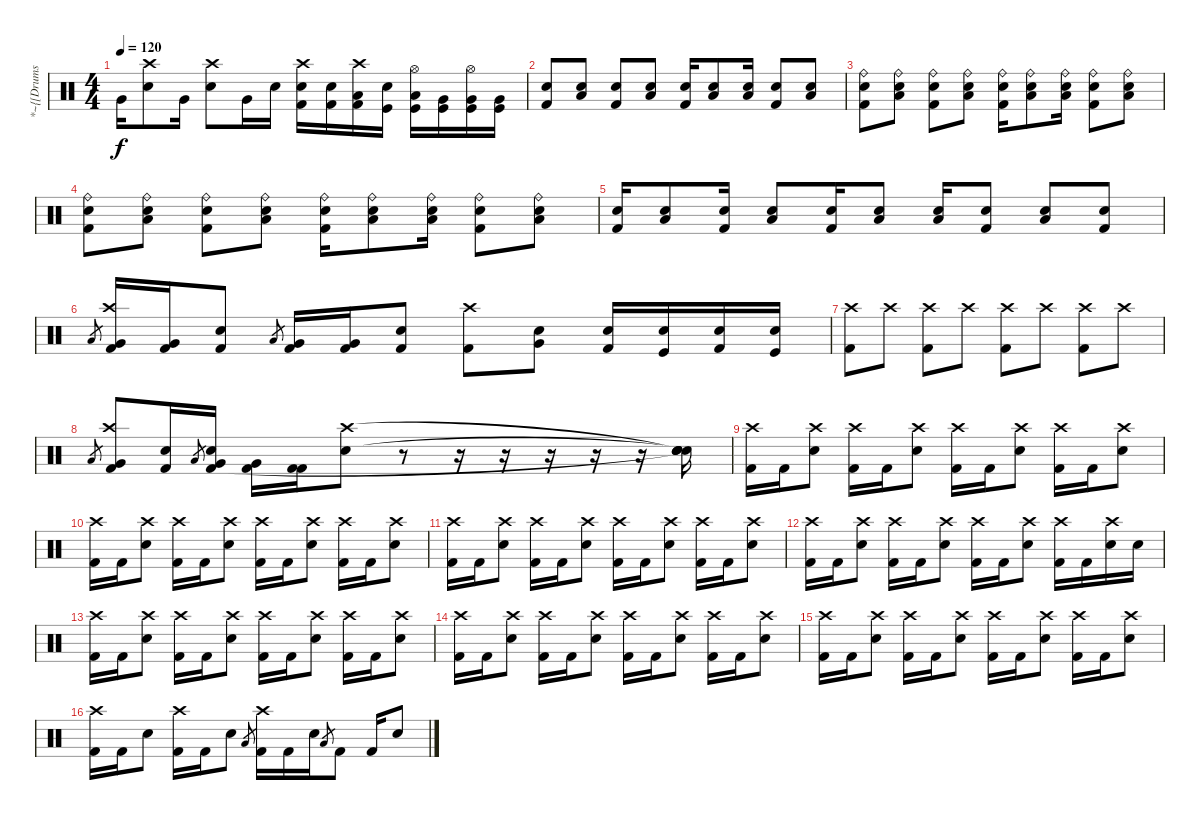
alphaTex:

\track ("*~{[Drums    - Tabbed by Peter B.]}~*" "*~{[Drums ") {instrument percussion}
\staff {score}
\articulation defaults
\ts (4 4)
\tempo 120
\clef neutral
\ks c "Very Low Tom (hit)".16{dy f}
("Crash high (hit)" "Electric Snare (hit)").8 "Very Low Tom (hit)".16 ("Crash high (hit)" "Electric Snare (hit)").8 "Very Low Tom (hit)".16 "Electric Snare (hit)".16 ("Crash high (hit)" "Electric Snare (hit)" "Kick (hit) 2").16 ("Electric Snare (hit)" "Kick (hit) 2").16 ("Crash high (hit)" "Low Tom (hit)" "Kick (hit) 2").16 ("Electric Snare (hit)" "Kick (hit)").16 ("Hi-Hat (open)" "Low Tom (hit)" "Kick (hit)").16 ("Very Low Tom (hit)" "Kick (hit)").16 ("Hi-Hat (open)" "Very Low Tom (hit)" "Kick (hit)").16 ("Very Low Tom (hit)" "Kick (hit)").16 |
("Electric Snare (hit)" "Kick (hit) 2").8 ("Electric Snare (hit)" "Low Tom (hit)").8 ("Electric Snare (hit)" "Kick (hit) 2").8 ("Electric Snare (hit)" "Low Tom (hit)").8 ("Electric Snare (hit)" "Kick (hit) 2").16 ("Electric Snare (hit)" "Low Tom (hit)").8 ("Electric Snare (hit)" "Low Tom (hit)").16 ("Electric Snare (hit)" "Kick (hit) 2").8 ("Electric Snare (hit)" "Low Tom (hit)").8 |
("Ride (bell)" "Electric Snare (hit)" "Kick (hit) 2").8 ("Ride (bell)" "Electric Snare (hit)" "Low Tom (hit)").8 ("Ride (bell)" "Electric Snare (hit)" "Kick (hit) 2").8 ("Ride (bell)" "Electric Snare (hit)" "Low Tom (hit)").8 ("Ride (bell)" "Electric Snare (hit)" "Kick (hit) 2").16 ("Ride (bell)" "Electric Snare (hit)" "Low Tom (hit)").8 ("Ride (bell)" "Electric Snare (hit)" "Low Tom (hit)").16 ("Ride (bell)" "Electric Snare (hit)" "Kick (hit) 2").8 ("Ride (bell)" "Electric Snare (hit)" "Low Tom (hit)").8 |
("Ride (bell)" "Electric Snare (hit)" "Kick (hit) 2").8 ("Ride (bell)" "Electric Snare (hit)" "Low Tom (hit)").8 ("Ride (bell)" "Electric Snare (hit)" "Kick (hit) 2").8 ("Ride (bell)" "Electric Snare (hit)" "Low Tom (hit)").8 ("Ride (bell)" "Electric Snare (hit)" "Kick (hit) 2").16 ("Ride (bell)" "Electric Snare (hit)" "Low Tom (hit)").8 ("Ride (bell)" "Electric Snare (hit)" "Low Tom (hit)").16 ("Ride (bell)" "Electric Snare (hit)" "Kick (hit) 2").8 ("Ride (bell)" "Electric Snare (hit)" "Low Tom (hit)").8 |
("Electric Snare (hit)" "Kick (hit) 2").16 ("Electric Snare (hit)" "Low Tom (hit)").8 ("Electric Snare (hit)" "Kick (hit) 2").16 ("Electric Snare (hit)" "Low Tom (hit)").8 ("Electric Snare (hit)" "Kick (hit) 2").16 ("Electric Snare (hit)" "Low Tom (hit)").8 ("Electric Snare (hit)" "Low Tom (hit)").16 ("Electric Snare (hit)" "Kick (hit) 2").8 ("Electric Snare (hit)" "Low Tom (hit)").8 ("Electric Snare (hit)" "Kick (hit) 2").8 |
"Low Tom (hit)".8{gr} ("Crash high (hit)" "Very Low Tom (hit)" "Kick (hit) 2").16 ("Very Low Tom (hit)" "Kick (hit) 2").16 ("Electric Snare (hit)" "Kick (hit) 2").8 "Low Tom (hit)".8{gr} ("Very Low Tom (hit)" "Kick (hit) 2").16 ("Very Low Tom (hit)" "Kick (hit) 2").16 ("Electric Snare (hit)" "Kick (hit) 2").8 ("Crash high (hit)" "Kick (hit) 2").8 ("Electric Snare (hit)" "Very Low Tom (hit)").8 ("Electric Snare (hit)" "Kick (hit) 2").16 ("Electric Snare (hit)" "Kick (hit)").16 ("Electric Snare (hit)" "Kick (hit) 2").16 ("Electric Snare (hit)" "Kick (hit)").16 |
("Crash high (hit)" "Kick (hit) 2").8{volume 7} "Crash high (hit)".8{volume 12} ("Crash high (hit)" "Kick (hit) 2").8 "Crash high (hit)".8 ("Crash high (hit)" "Kick (hit) 2").8 "Crash high (hit)".8 ("Crash high (hit)" "Kick (hit) 2").8 "Crash high (hit)".8 |
"Low Tom (hit)".8{gr} ("Crash high (hit)" "Very Low Tom (hit)" "Kick (hit) 2").8 ("Electric Snare (hit)" "Kick (hit) 2").16 "Low Tom (hit)".8{gr} ("Electric Snare (hit)" "Very Low Tom (hit)" "Kick (hit) 2").16 ("Very Low Tom (hit)" "Kick (hit) 2").16 ("Kick (hit) 2" "Kick (hit) 2").16 ("Crash high (hit)" "Electric Snare (hit)").8 r.8 r.16 r.16 r.16 r.16 r.16 ("Snare (hit)"{t} "Snare (hit)"{t} "Snare (hit)"{t} "Snare (hit)").16 |
("Crash high (hit)" "Kick (hit) 2").16 "Kick (hit) 2".16 ("Crash high (hit)" "Electric Snare (hit)").8 ("Crash high (hit)" "Kick (hit) 2").16 "Kick (hit) 2".16 ("Crash high (hit)" "Electric Snare (hit)").8 ("Crash high (hit)" "Kick (hit) 2").16 "Kick (hit) 2".16 ("Crash high (hit)" "Electric Snare (hit)").8 ("Crash high (hit)" "Kick (hit) 2").16 "Kick (hit) 2".16 ("Crash high (hit)" "Electric Snare (hit)").8 |
("Crash high (hit)" "Kick (hit) 2").16 "Kick (hit) 2".16 ("Crash high (hit)" "Electric Snare (hit)").8 ("Crash high (hit)" "Kick (hit) 2").16 "Kick (hit) 2".16 ("Crash high (hit)" "Electric Snare (hit)").8 ("Crash high (hit)" "Kick (hit) 2").16 "Kick (hit) 2".16 ("Crash high (hit)" "Electric Snare (hit)").8 ("Crash high (hit)" "Kick (hit) 2").16 "Kick (hit) 2".16 ("Crash high (hit)" "Electric Snare (hit)").8 |
("Crash high (hit)" "Kick (hit) 2").16 "Kick (hit) 2".16 ("Crash high (hit)" "Electric Snare (hit)").8 ("Crash high (hit)" "Kick (hit) 2").16 "Kick (hit) 2".16 ("Crash high (hit)" "Electric Snare (hit)").8 ("Crash high (hit)" "Kick (hit) 2").16 "Kick (hit) 2".16 ("Crash high (hit)" "Electric Snare (hit)").8 ("Crash high (hit)" "Kick (hit) 2").16 "Kick (hit) 2".16 ("Crash high (hit)" "Electric Snare (hit)").8 |
("Crash high (hit)" "Kick (hit) 2").16 "Kick (hit) 2".16 ("Crash high (hit)" "Electric Snare (hit)").8 ("Crash high (hit)" "Kick (hit) 2").16 "Kick (hit) 2".16 ("Crash high (hit)" "Electric Snare (hit)").8 ("Crash high (hit)" "Kick (hit) 2").16 "Kick (hit) 2".16 ("Crash high (hit)" "Electric Snare (hit)").8 ("Crash high (hit)" "Kick (hit) 2").16 "Kick (hit) 2".16 ("Crash high (hit)" "Electric Snare (hit)").16 "Electric Snare (hit)".16 |
("Crash high (hit)" "Kick (hit) 2").16 "Kick (hit) 2".16 ("Crash high (hit)" "Electric Snare (hit)").8 ("Crash high (hit)" "Kick (hit) 2").16 "Kick (hit) 2".16 ("Crash high (hit)" "Electric Snare (hit)").8 ("Crash high (hit)" "Kick (hit) 2").16 "Kick (hit) 2".16 ("Crash high (hit)" "Electric Snare (hit)").8 ("Crash high (hit)" "Kick (hit) 2").16 "Kick (hit) 2".16 ("Crash high (hit)" "Electric Snare (hit)").8 |
("Crash high (hit)" "Kick (hit) 2").16 "Kick (hit) 2".16 ("Crash high (hit)" "Electric Snare (hit)").8 ("Crash high (hit)" "Kick (hit) 2").16 "Kick (hit) 2".16 ("Crash high (hit)" "Electric Snare (hit)").8 ("Crash high (hit)" "Kick (hit) 2").16 "Kick (hit) 2".16 ("Crash high (hit)" "Electric Snare (hit)").8 ("Crash high (hit)" "Kick (hit) 2").16 "Kick (hit) 2".16 ("Crash high (hit)" "Electric Snare (hit)").8 |
("Crash high (hit)" "Kick (hit) 2").16 "Kick (hit) 2".16 ("Crash high (hit)" "Electric Snare (hit)").8 ("Crash high (hit)" "Kick (hit) 2").16 "Kick (hit) 2".16 ("Crash high (hit)" "Electric Snare (hit)").8 ("Crash high (hit)" "Kick (hit) 2").16 "Kick (hit) 2".16 ("Crash high (hit)" "Electric Snare (hit)").8 ("Crash high (hit)" "Kick (hit) 2").16 "Kick (hit) 2".16 ("Crash high (hit)" "Electric Snare (hit)").8 |
("Crash high (hit)" "Kick (hit) 2").16 "Kick (hit) 2".16 "Electric Snare (hit)".8 ("Crash high (hit)" "Kick (hit) 2").16 "Kick (hit) 2".16 "Electric Snare (hit)".8 "Low Tom (hit)".8{gr} ("Crash high (hit)" "Kick (hit) 2").16 "Kick (hit) 2".16 "Electric Snare (hit)".16 "Low Tom (hit)".8{gr} "Kick (hit) 2".8 "Kick (hit) 2".16 "Electric Snare (hit)".8
